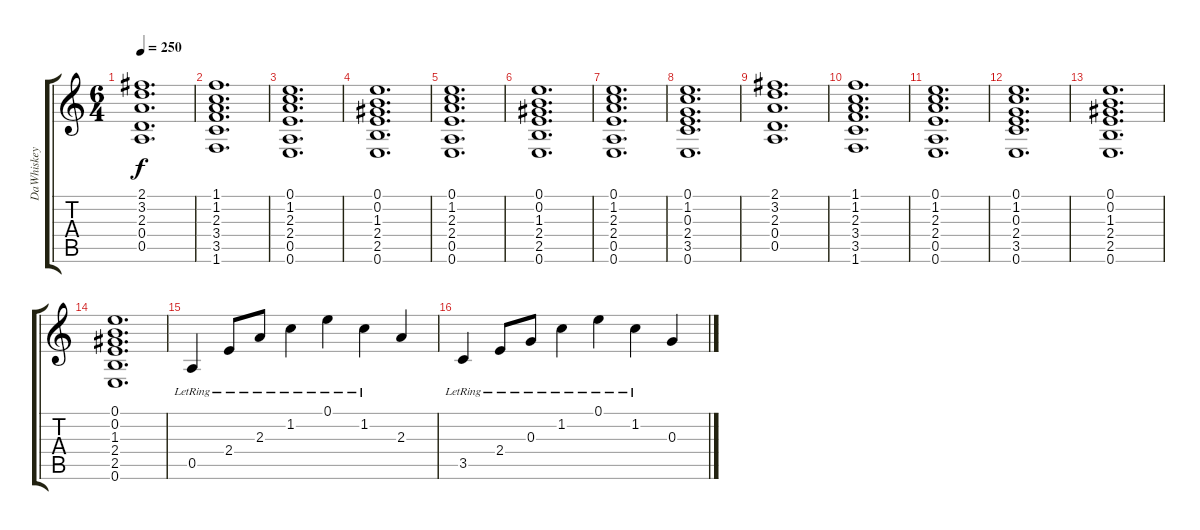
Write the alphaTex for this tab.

\track ("DaWhiskey Acoustic" "DaWhiskey ") {instrument electricguitarclean}
\staff {score tabs}
\tuning (E4 B3 G3 D3 A2 E2) {hide}
\ts (6 4)
\tempo 250
\clef g2
\ks c
(2.1 3.2 2.3 0.4 0.5).1{d dy f} |
(1.1 1.2 2.3 3.4 3.5 1.6).1{d} |
(0.1 1.2 2.3 2.4 0.5 0.6).1{d} |
(0.1 0.2 1.3 2.4 2.5 0.6).1{d} |
(0.1 1.2 2.3 2.4 0.5 0.6).1{d} |
(0.1 0.2 1.3 2.4 2.5 0.6).1{d} |
(0.1 1.2 2.3 2.4 0.5 0.6).1{d} |
(0.1 1.2 0.3 2.4 3.5 0.6).1{d} |
(2.1 3.2 2.3 0.4 0.5).1{d} |
(1.1 1.2 2.3 3.4 3.5 1.6).1{d} |
(0.1 1.2 2.3 2.4 0.5 0.6).1{d} |
(0.1 1.2 0.3 2.4 3.5 0.6).1{d} |
(0.1 0.2 1.3 2.4 2.5 0.6).1{d} |
(0.1 0.2 1.3 2.4 2.5 0.6).1{d} |
0.5{lr}.4 2.4{lr}.8 2.3{lr}.8 1.2{lr}.4 0.1{lr}.4 1.2{lr}.4 2.3.4 |
3.5{lr}.4 2.4{lr}.8 0.3{lr}.8 1.2{lr}.4 0.1{lr}.4 1.2{lr}.4 0.3.4
